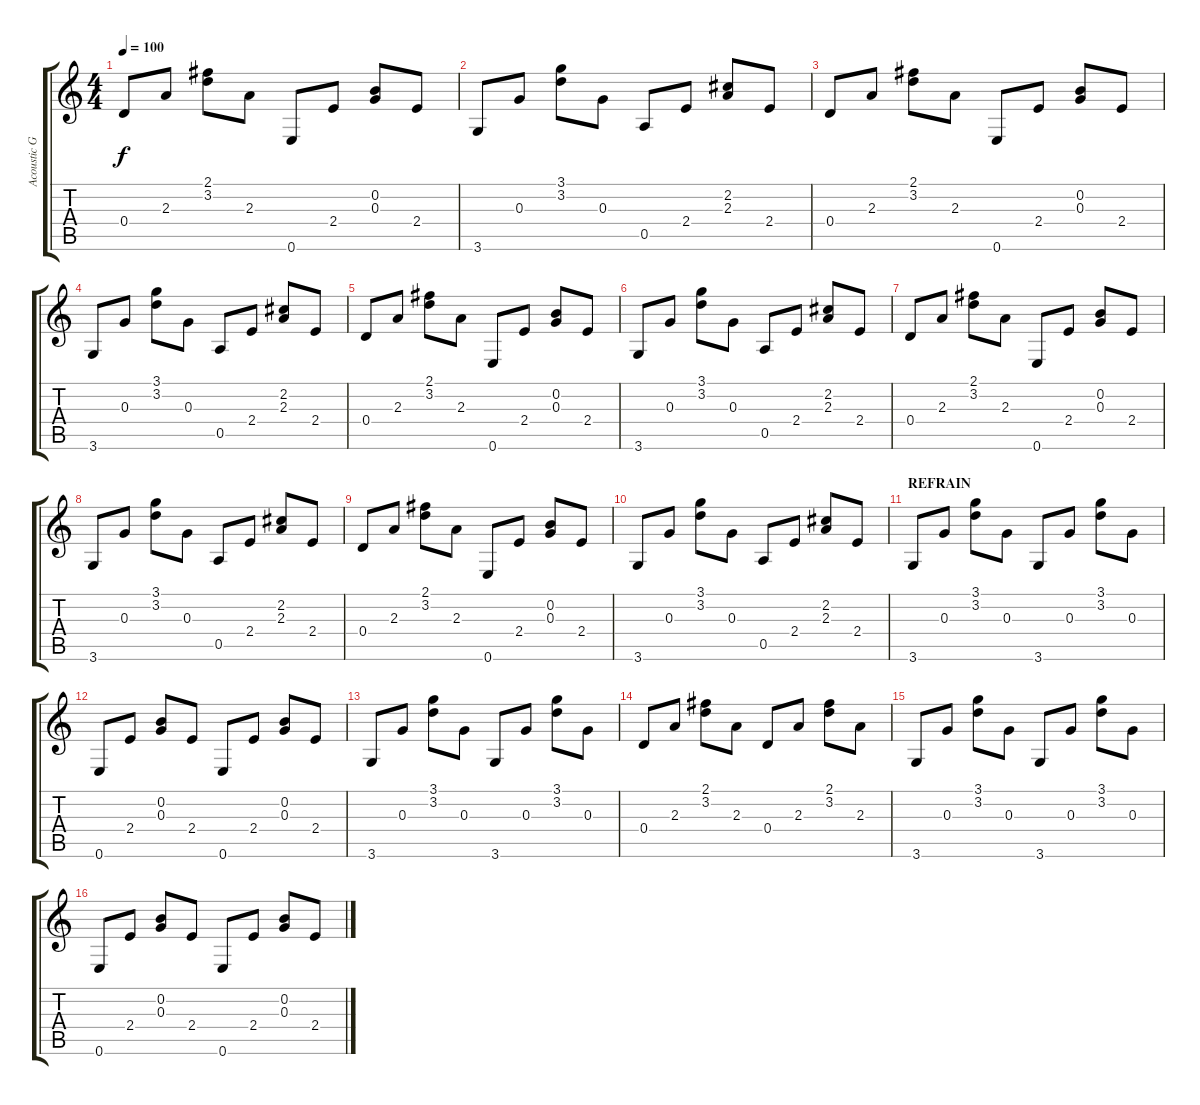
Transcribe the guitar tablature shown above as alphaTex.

\track ("Acoustic Guitar" "Acoustic G") {instrument acousticguitarnylon}
\staff {score tabs}
\tuning (E4 B3 G3 D3 A2 E2) {hide}
\ts (4 4)
\tempo 100
\clef g2
\ks c
0.4.8{dy f} 2.3.8 (2.1 3.2).8 2.3.8 0.6.8 2.4.8 (0.2 0.3).8 2.4.8 |
3.6.8 0.3.8 (3.1 3.2).8 0.3.8 0.5.8 2.4.8 (2.2 2.3).8 2.4.8 |
0.4.8 2.3.8 (2.1 3.2).8 2.3.8 0.6.8 2.4.8 (0.2 0.3).8 2.4.8 |
3.6.8 0.3.8 (3.1 3.2).8 0.3.8 0.5.8 2.4.8 (2.2 2.3).8 2.4.8 |
0.4.8 2.3.8 (2.1 3.2).8 2.3.8 0.6.8 2.4.8 (0.2 0.3).8 2.4.8 |
3.6.8 0.3.8 (3.1 3.2).8 0.3.8 0.5.8 2.4.8 (2.2 2.3).8 2.4.8 |
0.4.8 2.3.8 (2.1 3.2).8 2.3.8 0.6.8 2.4.8 (0.2 0.3).8 2.4.8 |
3.6.8 0.3.8 (3.1 3.2).8 0.3.8 0.5.8 2.4.8 (2.2 2.3).8 2.4.8 |
0.4.8 2.3.8 (2.1 3.2).8 2.3.8 0.6.8 2.4.8 (0.2 0.3).8 2.4.8 |
3.6.8 0.3.8 (3.1 3.2).8 0.3.8 0.5.8 2.4.8 (2.2 2.3).8 2.4.8 |
\section ("" "REFRAIN")
3.6.8 0.3.8 (3.1 3.2).8 0.3.8 3.6.8 0.3.8 (3.1 3.2).8 0.3.8 |
0.6.8 2.4.8 (0.2 0.3).8 2.4.8 0.6.8 2.4.8 (0.2 0.3).8 2.4.8 |
3.6.8 0.3.8 (3.1 3.2).8 0.3.8 3.6.8 0.3.8 (3.1 3.2).8 0.3.8 |
0.4.8 2.3.8 (2.1 3.2).8 2.3.8 0.4.8 2.3.8 (2.1 3.2).8 2.3.8 |
3.6.8 0.3.8 (3.1 3.2).8 0.3.8 3.6.8 0.3.8 (3.1 3.2).8 0.3.8 |
0.6.8 2.4.8 (0.2 0.3).8 2.4.8 0.6.8 2.4.8 (0.2 0.3).8 2.4.8
